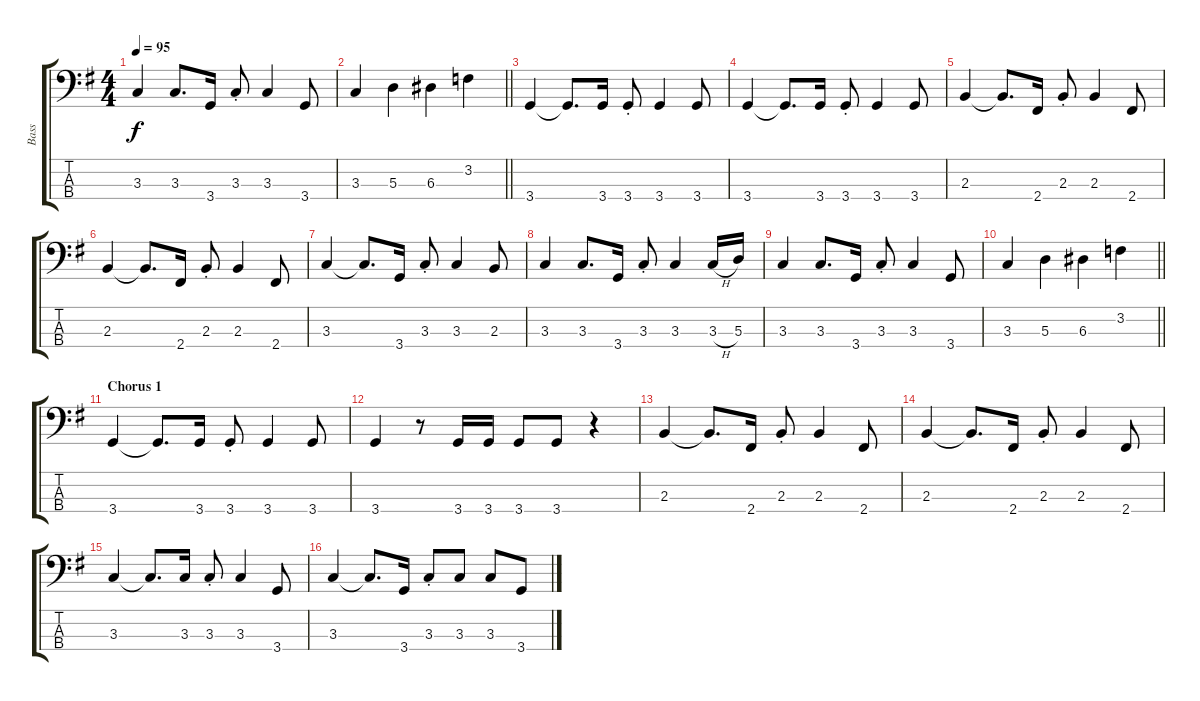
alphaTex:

\track ("Bass" "Bass") {instrument electricbassfinger}
\staff {score tabs}
\tuning (G2 D2 A1 E1) {hide}
\ts (4 4)
\tempo 95
\clef f4
\ks g
3.3.4{dy f} 3.3.8{d} 3.4.16 3.3{st}.8 3.3.4 3.4.8 |
\barLineRight lightlight
3.3.4 5.3.4 6.3.4 3.2.4 |
3.4.4 3.4{t}.8{d} 3.4.16 3.4{st}.8 3.4.4 3.4.8 |
3.4.4 3.4{t}.8{d} 3.4.16 3.4{st}.8 3.4.4 3.4.8 |
2.3.4 2.3{t}.8{d} 2.4.16 2.3{st}.8 2.3.4 2.4.8 |
2.3.4 2.3{t}.8{d} 2.4.16 2.3{st}.8 2.3.4 2.4.8 |
3.3.4 3.3{t}.8{d} 3.4.16 3.3{st}.8 3.3.4 2.3.8 |
3.3.4 3.3.8{d} 3.4.16 3.3{st}.8 3.3.4 3.3{h}.16 5.3.16 |
3.3.4 3.3.8{d} 3.4.16 3.3{st}.8 3.3.4 3.4.8 |
\barLineRight lightlight
3.3.4 5.3.4 6.3.4 3.2.4 |
\section ("" "Chorus 1")
3.4.4 3.4{t}.8{d} 3.4.16 3.4{st}.8 3.4.4 3.4.8 |
3.4.4 r.8 3.4.16 3.4.16 3.4.8 3.4.8 r.4 |
2.3.4 2.3{t}.8{d} 2.4.16 2.3{st}.8 2.3.4 2.4.8 |
2.3.4 2.3{t}.8{d} 2.4.16 2.3{st}.8 2.3.4 2.4.8 |
3.3.4 3.3{t}.8{d} 3.3.16 3.3{st}.8 3.3.4 3.4.8 |
3.3.4 3.3{t}.8{d} 3.4.16 3.3{st}.8 3.3.8 3.3.8 3.4.8
